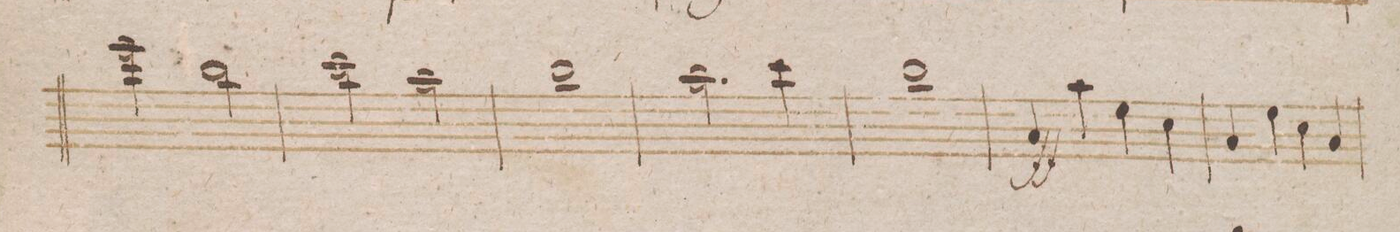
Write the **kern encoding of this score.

**kern	**dynam
*I"Fagotto 1mo	*
*clefF4	*
*k[b-]	*
*met(c|)	*
*M2/2	*
2g\	.
2d\	.
=25	=25
2e\	.
2c\	.
=26	=26
1d	.
=27	=27
2.c\	.
4e\	.
=28	=28
1d	.
=29	=29
4C/	ff
4c\	.
4G\	.
4E\	.
=30	=30
4C/	.
4G\	.
4E\	.
4C/	.
=31	=31
*-	*-
